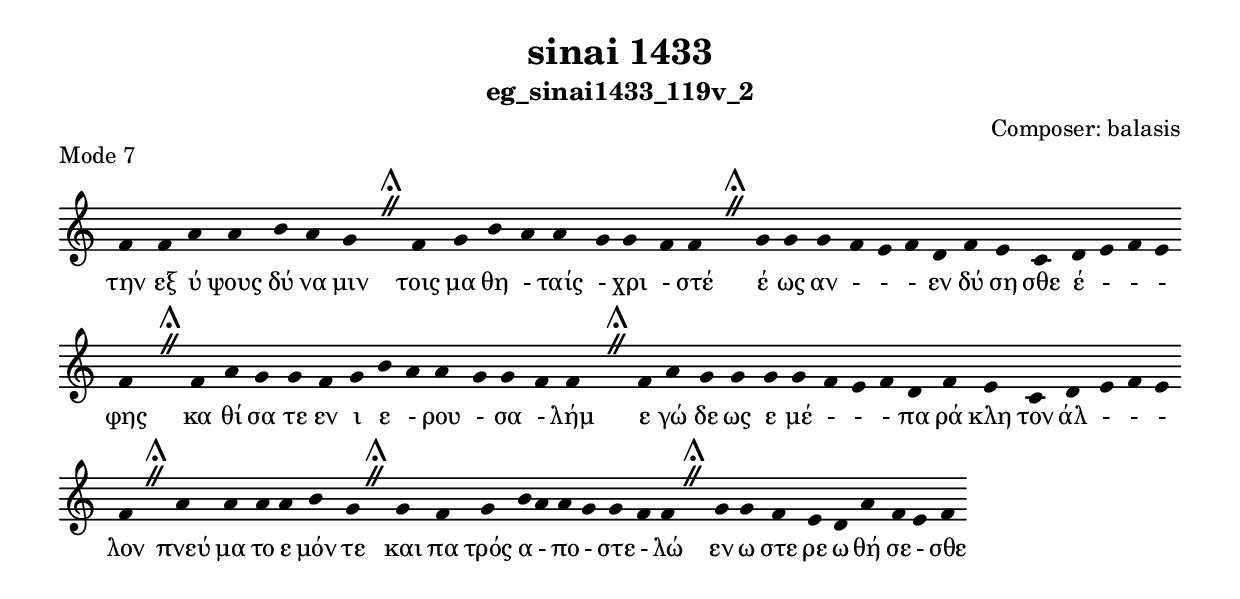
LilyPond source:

\include "gregorian.ly"

	\header {
 	  title = "sinai 1433"
	  subtitle = "eg_sinai1433_119v_2"
	  composer = "Composer: balasis"
	  piece = "Mode 7"
	}

	chant = {
	  f'4 f'4 a'4 a'4 b'4 a'4 g'4 \divisioMaior
 f'4 g'4 b'4 a'4 a'4 g'4 g'4 f'4 f'4 \divisioMaior
 g'4 g'4 g'4 f'4 e'4 f'4 d'4 f'4 e'4 c'4 d'4 e'4 f'4 e'4 f'4 \divisioMaior
 f'4 a'4 g'4 g'4 f'4 g'4 b'4 a'4 a'4 g'4 g'4 f'4 f'4 \divisioMaior
 f'4 a'4 g'4 g'4 g'4 g'4 f'4 e'4 f'4 d'4 f'4 e'4 c'4 d'4 e'4 f'4 e'4 f'4 \divisioMaior
 a'4 a'4 a'4 a'4 b'4 g'4 \divisioMaior
 g'4 f'4 g'4 b'4 a'4 a'4 g'4 g'4 f'4 f'4 \divisioMaior
 g'4 g'4 f'4 e'4 d'4 a'4 f'4 e'4 f'4\finalis
	}

	verba = \lyricmode {την εξ ύ ψους δύ να μιν 
τοις μα θη - ταίς - χρι - στέ 
έ ως αν -  -  - εν δύ ση σθε έ -  -  - φης 
κα θί σα τε εν ι ε - ρου - σα - λήμ 
ε γώ δε ως ε μέ -  -  - πα ρά κλη τον άλ -  -  - λον 
πνεύ μα το ε μόν τε 
και πα τρός α - πο - στε - λώ 
εν ω στε ρε ω θή σε - σθε 
	}


	\score {
	  \new Staff <<
	  \new Voice = "melody" \chant
	  \new Lyrics = "one" \lyricsto melody \verba
	  >>
	  \layout {
	    \context {
	      \Staff
	      \remove "Time_signature_engraver"
	      \remove "Bar_engraver"
	    }
	    \context {
	      \Voice
	      \remove "Stem_engraver"
	    }
	  }
	}